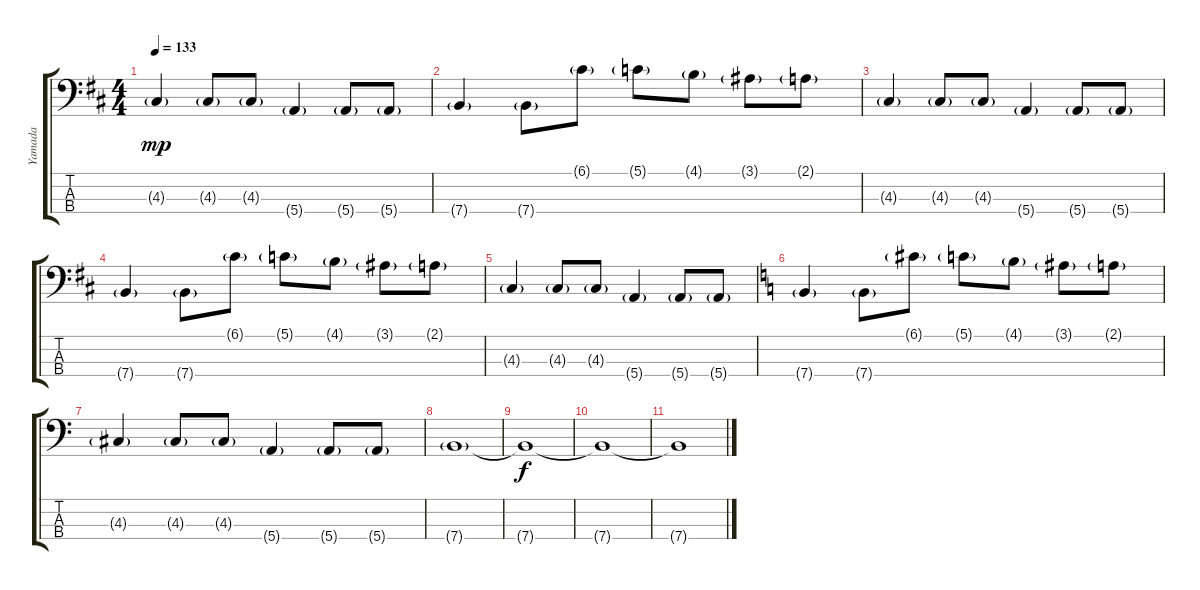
\track ("Yamada" "Yamada") {instrument electricbasspick}
\staff {score tabs}
\tuning (G2 D2 A1 E1) {hide}
\ts (4 4)
\tempo 133
\clef f4
\ks d
4.3{g}.4{dy mp} 4.3{g}.8 4.3{g}.8 5.4{g}.4 5.4{g}.8 5.4{g}.8 |
7.4{g}.4 7.4{g}.8 6.1{g}.8 5.1{g}.8 4.1{g}.8 3.1{g}.8 2.1{g}.8 |
4.3{g}.4 4.3{g}.8 4.3{g}.8 5.4{g}.4 5.4{g}.8 5.4{g}.8 |
7.4{g}.4 7.4{g}.8 6.1{g}.8 5.1{g}.8 4.1{g}.8 3.1{g}.8 2.1{g}.8 |
4.3{g}.4 4.3{g}.8 4.3{g}.8 5.4{g}.4 5.4{g}.8 5.4{g}.8 |
\ks c
7.4{g}.4 7.4{g}.8 6.1{g}.8 5.1{g}.8 4.1{g}.8 3.1{g}.8 2.1{g}.8 |
4.3{g}.4 4.3{g}.8 4.3{g}.8 5.4{g}.4 5.4{g}.8 5.4{g}.8 |
7.4{g}.1 |
7.4{t}.1{dy f} |
7.4{t}.1 |
7.4{t}.1
